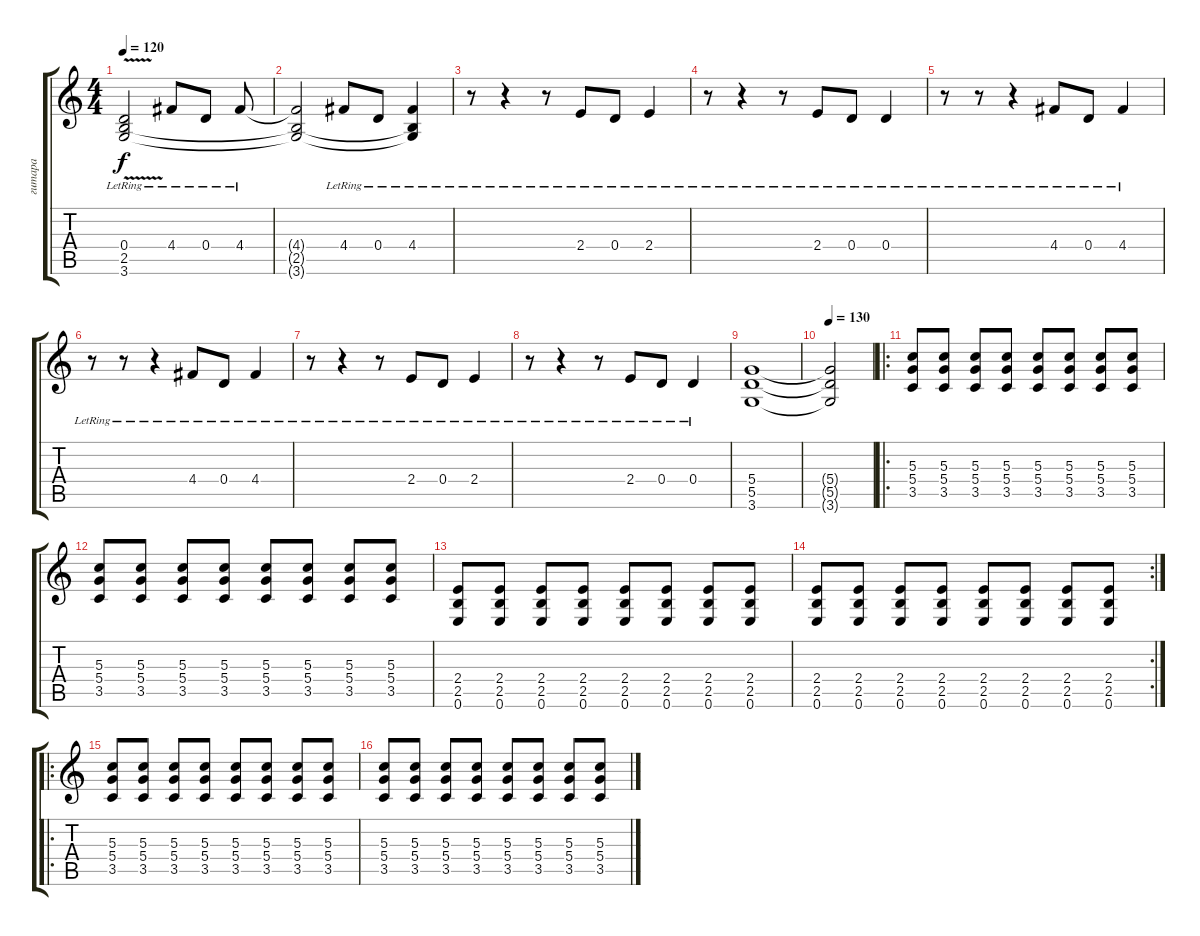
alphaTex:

\track ("гитара" "гитара") {instrument distortionguitar}
\staff {score tabs}
\tuning (E4 B3 G3 D3 A2 E2) {hide}
\ts (4 4)
\tempo 120
\clef g2
\ks c
(0.4{v lr} 2.5{lr} 3.6{lr}).2{dy f} 4.4{lr}.8 0.4{lr}.8 4.4{lr}.8 |
(4.4{t} 2.5{t} 3.6{t}).2 4.4{lr}.8 0.4{lr}.8 (4.4{lr} 2.5{t} 3.6{t}).4 |
r.8 r.4 r.8 2.4{lr}.8 0.4{lr}.8 2.4{lr}.4 |
r.8 r.4 r.8 2.4{lr}.8 0.4{lr}.8 0.4{lr}.4 |
r.8 r.8 r.4 4.4{lr}.8 0.4{lr}.8 4.4{lr}.4 |
r.8 r.8 r.4 4.4{lr}.8 0.4{lr}.8 4.4{lr}.4 |
r.8 r.4 r.8 2.4{lr}.8 0.4{lr}.8 2.4{lr}.4 |
r.8 r.4 r.8 2.4{lr}.8 0.4{lr}.8 0.4{lr}.4 |
(5.4 5.5 3.6).1{instrument brightacousticpiano} |
\tempo 130
(5.4{t} 5.5{t} 3.6{t}).2 |
\ro
(5.3 5.4 3.5).8{volume 13 instrument distortionguitar} (5.3 5.4 3.5).8 (5.3 5.4 3.5).8 (5.3 5.4 3.5).8 (5.3 5.4 3.5).8 (5.3 5.4 3.5).8 (5.3 5.4 3.5).8 (5.3 5.4 3.5).8 |
(5.3 5.4 3.5).8 (5.3 5.4 3.5).8 (5.3 5.4 3.5).8 (5.3 5.4 3.5).8 (5.3 5.4 3.5).8 (5.3 5.4 3.5).8 (5.3 5.4 3.5).8 (5.3 5.4 3.5).8 |
(2.4 2.5 0.6).8 (2.4 2.5 0.6).8 (2.4 2.5 0.6).8 (2.4 2.5 0.6).8 (2.4 2.5 0.6).8 (2.4 2.5 0.6).8 (2.4 2.5 0.6).8 (2.4 2.5 0.6).8 |
\rc 2
(2.4 2.5 0.6).8 (2.4 2.5 0.6).8 (2.4 2.5 0.6).8 (2.4 2.5 0.6).8 (2.4 2.5 0.6).8 (2.4 2.5 0.6).8 (2.4 2.5 0.6).8 (2.4 2.5 0.6).8 |
\ro
(5.3 5.4 3.5).8{volume 13} (5.3 5.4 3.5).8 (5.3 5.4 3.5).8 (5.3 5.4 3.5).8 (5.3 5.4 3.5).8 (5.3 5.4 3.5).8 (5.3 5.4 3.5).8 (5.3 5.4 3.5).8 |
(5.3 5.4 3.5).8 (5.3 5.4 3.5).8 (5.3 5.4 3.5).8 (5.3 5.4 3.5).8 (5.3 5.4 3.5).8 (5.3 5.4 3.5).8 (5.3 5.4 3.5).8 (5.3 5.4 3.5).8
